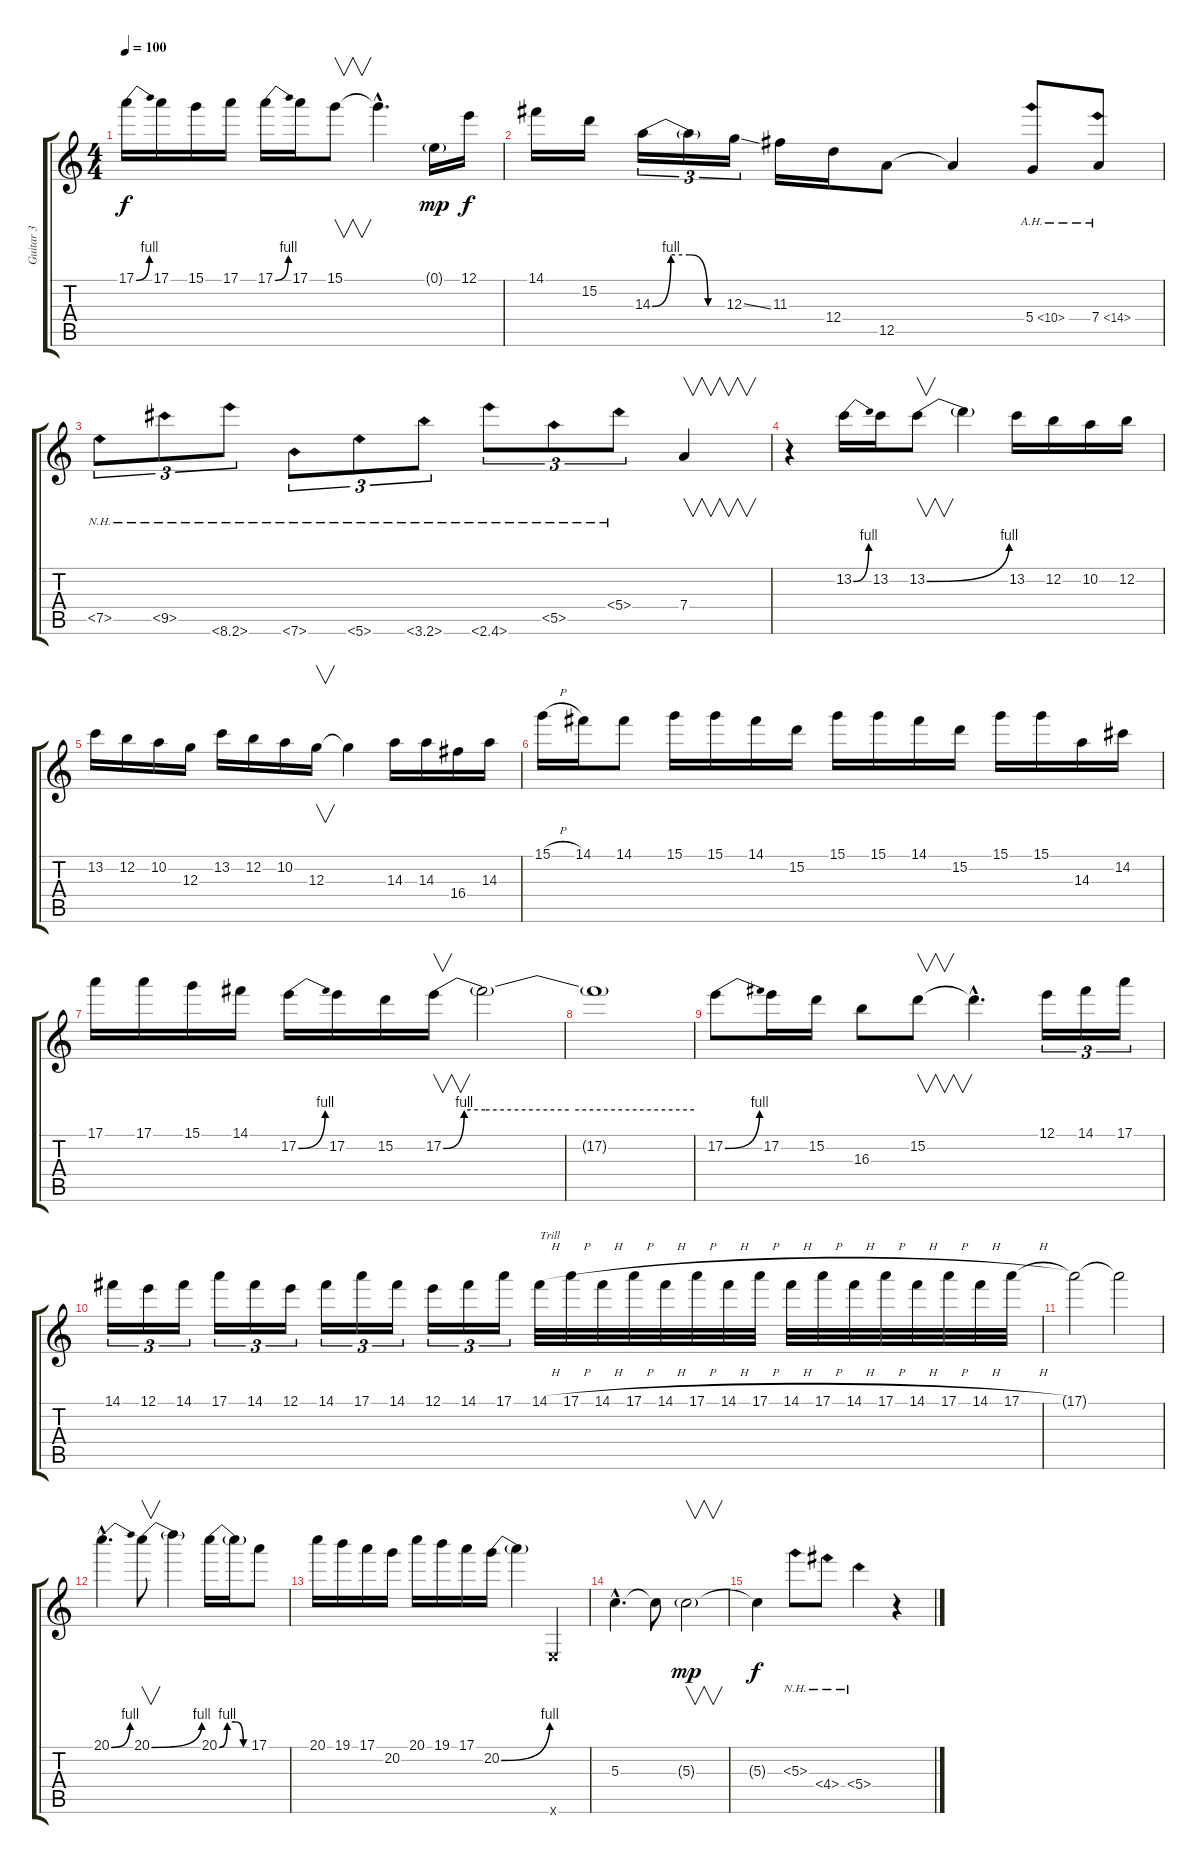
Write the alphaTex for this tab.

\track ("Guitar 3" "Guitar 3") {instrument distortionguitar}
\staff {score tabs}
\tuning (E4 B3 G3 D3 A2 E2) {hide}
\ts (4 4)
\tempo 100
\clef g2
\ks c
17.1{be (bend 0 0 60 4)}.16{dy f} 17.1.16 15.1.16 17.1.16 17.1{be (bend 0 0 60 4)}.16 17.1.16 15.1.8{v} 15.1{hac t}.4{d} 0.1{g}.16{dy mp} 12.1.16{dy f} |
14.1.16 15.2.16 14.3{be (custom 0 0 15 4 30 4 45 0 60 0)}.16{tu (3 2)} 14.3{t}.16{tu (3 2)} 12.3{ss}.16{tu (3 2)} 11.3.16 12.4.16 12.5.8 12.5{t}.4 5.4{ah 5}.8 7.4{ah 7}.8 |
7.5{nh}.8{tu (3 2)} 9.5{nh}.8{tu (3 2)} 8.6{nh}.8{tu (3 2)} 7.6{nh}.8{tu (3 2)} 5.6{nh}.8{tu (3 2)} 3.6{nh}.8{tu (3 2)} 2.6{nh}.8{tu (3 2)} 5.5{nh}.8{tu (3 2)} 5.4{nh}.8{tu (3 2)} 7.4.4{v} |
r.4 13.2{be (bend 0 0 60 4)}.16 13.2.16 13.2{be (bend 0 0 60 4)}.8{v} 13.2{t}.4 13.2.16 12.2.16 10.2.16 12.2.16 |
13.2.16 12.2.16 10.2.16 12.3.16 13.2.16 12.2.16 10.2.16 12.3.16{v} 12.3{t}.4 14.3.16 14.3.16 16.4.16 14.3.16 |
15.1{h}.16 14.1.16 14.1.8 15.1.16 15.1.16 14.1.16 15.2.16 15.1.16 15.1.16 14.1.16 15.2.16 15.1.16 15.1.16 14.3.16 14.2.16 |
17.1.16 17.1.16 15.1.16 14.1.16 17.2{be (bend 0 0 60 4)}.16 17.2.16 15.2.16 17.2{be (custom 0 0 5 4 10 4 30 4 60 4)}.16{v} 17.2{t}.2 |
17.2{t}.1 |
17.2{be (bend 0 0 60 4)}.8 17.2.16 15.2.16 16.3.8 15.2.8{v} 15.2{hac t}.4{d} 12.1.16{tu (3 2)} 14.1.16{tu (3 2)} 17.1.16{tu (3 2)} |
14.1.16{tu (3 2)} 12.1.16{tu (3 2)} 14.1.16{tu (3 2)} 17.1.16{tu (3 2)} 14.1.16{tu (3 2)} 12.1.16{tu (3 2)} 14.1.16{tu (3 2)} 17.1.16{tu (3 2)} 14.1.16{tu (3 2)} 12.1.16{tu (3 2)} 14.1.16{tu (3 2)} 17.1.16{tu (3 2)} 14.1{h}.32{txt "Trill"} 17.1{h}.32 14.1{h}.32 17.1{h}.32 14.1{h}.32 17.1{h}.32 14.1{h}.32 17.1{h}.32 14.1{h}.32 17.1{h}.32 14.1{h}.32 17.1{h}.32 14.1{h}.32 17.1{h}.32 14.1{h}.32 17.1{h}.32 |
17.1{t}.2 17.1{t}.2 |
20.1{be (bend 0 0 60 4) hac}.4{d} 20.1{be (bend 0 0 60 4)}.8{v} 20.1{t}.4 20.1{be (custom 0 0 15 4 30 4 45 0 60 0)}.16 20.1{t}.16 17.1.8 |
20.1.16 19.1.16 17.1.16 20.2.16 20.1.16 19.1.16 17.1.16 20.2{be (bend 0 0 60 4)}.16 20.2{t}.4 0.6{x}.4 |
5.3{hac}.4{d volume 0} 5.3{t}.8 5.3{g}.2{v dy mp} |
5.3{t}.4{dy f} 5.3{nh}.8 4.4{nh}.8 5.4{nh}.4 r.4
